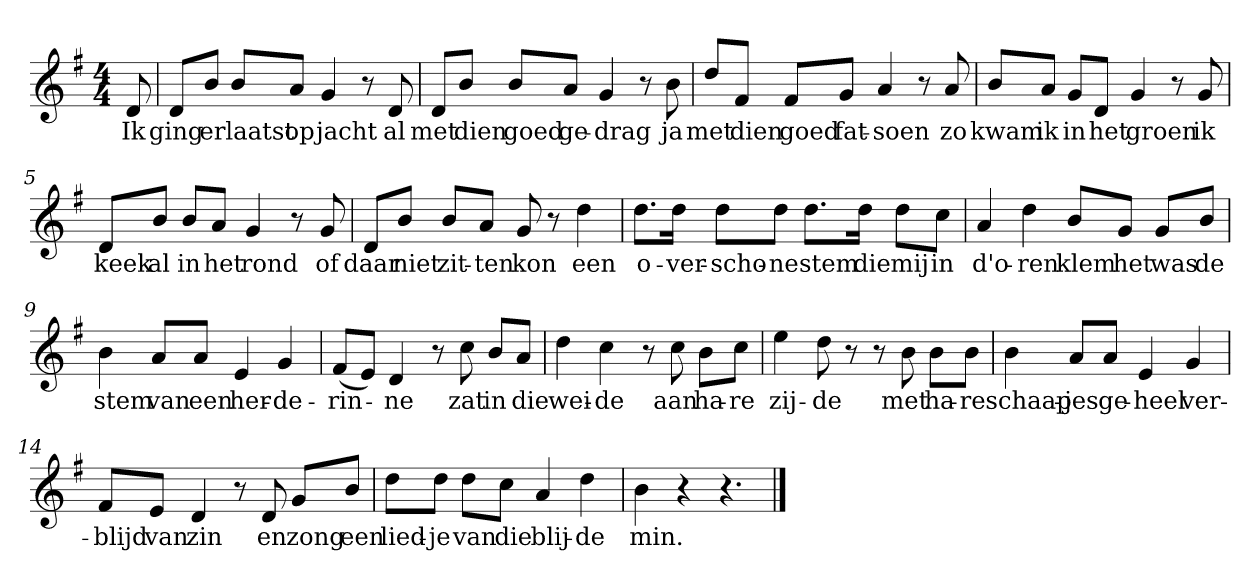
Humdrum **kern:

**kern	**text
*part1	*part1
*staff1	*staff1
*clefG2	*
*k[f#]	*
*G:	*
*M4/4	*
*MM120	*
=	=
8d	Ik
=1	=1
8d/L	ging
8b/J	er
8b/L	laatst
8a/J	op
4g	jacht
8r	.
8d	al
=2	=2
8d/L	met
8b/J	dien
8b/L	goed
8a/J	ge-
4g	-drag
8r	.
8b	ja
=3	=3
8dd/L	met
8f#/J	dien
8f#/L	goed
8g/J	fat-
4a	-soen
8r	.
8a	zo
=4	=4
8b/L	kwam
8a/J	ik
8g/L	in
8d/J	het
4g	groen
8r	.
8g	ik
=5	=5
8d/L	keek
8b/J	al
8b/L	in
8a/J	het
4g	rond
8r	.
8g	of
=6	=6
8d/L	daar
8b/J	niet
8b/L	zit-
8a/J	-ten
8g	kon
8r	.
4dd	een
=7	=7
8.dd\L	o-
16dd\Jk	-ver-
8dd\L	-scho-
8dd\J	-ne
8.dd\L	stem
16dd\Jk	die
8dd\L	mij
8cc\J	in
=8	=8
4a	d'o-
4dd	-ren
8b/L	klem
8g/J	het
8g/L	was
8b/J	de
=9	=9
4b	stem
8a/L	van
8a/J	een
4e	her-
4g	-de-
=10	=10
(8f#/L	-rin-
8e/J)	.
4d	-ne
8r	.
8cc	zat
8b/L	in
8a/J	die
=11	=11
4dd	wei-
4cc	-de
8r	.
8cc	aan
8b\L	ha-
8cc\J	-re
=12	=12
4ee	zij-
8dd	-de
8r	.
8r	.
8b	met
8b\L	ha-
8b\J	-re
=13	=13
4b	schaap-
8a/L	-jes
8a/J	ge-
4e	-heel
4g	ver-
=14	=14
8f#/L	-blijd
8e/J	van
4d	zin
8r	.
8d	en
8g/L	zong
8b/J	een
=15	=15
8dd\L	lied-
8dd\J	-je
8dd\L	van
8cc\J	die
4a	blij-
4dd	-de
=16	=16
4b	min.
4r	.
4.r	.
==	==
*-	*-
